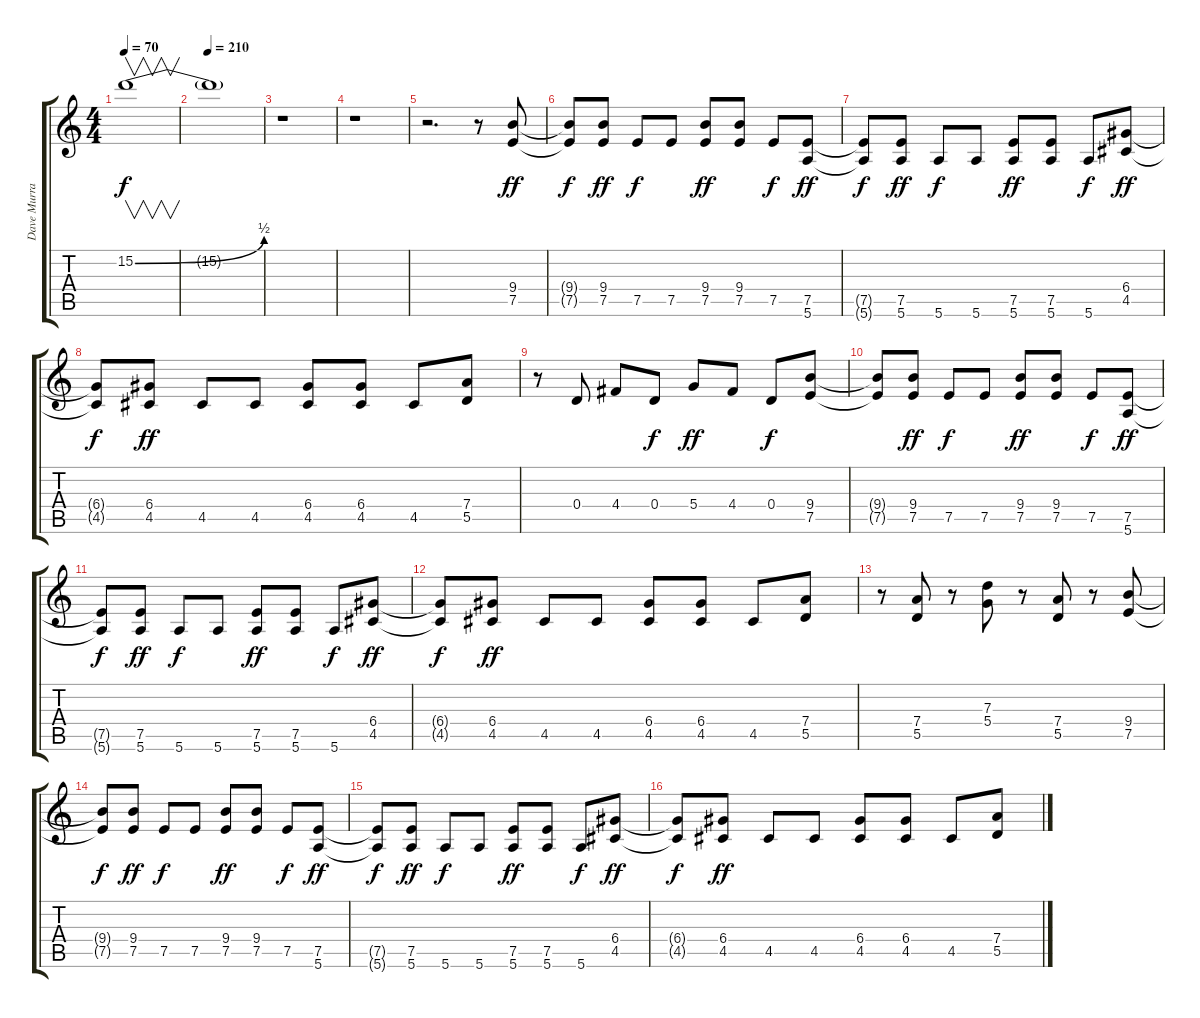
\track ("Dave Murray" "Dave Murra") {instrument distortionguitar}
\staff {score tabs}
\tuning (E4 B3 G3 D3 A2 E2) {hide}
\ts (4 4)
\tempo 70
\clef g2
\ks c
15.2{be (bend 0 0 60 2)}.1{v dy f} |
\tempo 210
15.2{t}.1 |
r.1 |
r.1 |
r.2{d} r.8 (9.4 7.5).8{dy ff} |
(9.4{t} 7.5{t}).8{dy f} (9.4 7.5).8{dy ff} 7.5.8{dy f} 7.5.8 (9.4 7.5).8{dy ff} (9.4 7.5).8 7.5.8{dy f} (7.5 5.6).8{dy ff} |
(7.5{t} 5.6{t}).8{dy f} (7.5 5.6).8{dy ff} 5.6.8{dy f} 5.6.8 (7.5 5.6).8{dy ff} (7.5 5.6).8 5.6.8{dy f} (6.4 4.5).8{dy ff} |
(6.4{t} 4.5{t}).8{dy f} (6.4 4.5).8{dy ff} 4.5.8 4.5.8 (6.4 4.5).8 (6.4 4.5).8 4.5.8 (7.4 5.5).8 |
r.8 0.4.8 4.4.8 0.4.8{dy f} 5.4.8{dy ff} 4.4.8 0.4.8{dy f} (9.4 7.5).8 |
(9.4{t} 7.5{t}).8 (9.4 7.5).8{dy ff} 7.5.8{dy f} 7.5.8 (9.4 7.5).8{dy ff} (9.4 7.5).8 7.5.8{dy f} (7.5 5.6).8{dy ff} |
(7.5{t} 5.6{t}).8{dy f} (7.5 5.6).8{dy ff} 5.6.8{dy f} 5.6.8 (7.5 5.6).8{dy ff} (7.5 5.6).8 5.6.8{dy f} (6.4 4.5).8{dy ff} |
(6.4{t} 4.5{t}).8{dy f} (6.4 4.5).8{dy ff} 4.5.8 4.5.8 (6.4 4.5).8 (6.4 4.5).8 4.5.8 (7.4 5.5).8 |
r.8 (7.4 5.5).8 r.8 (7.3 5.4).8 r.8 (7.4 5.5).8 r.8 (9.4 7.5).8 |
(9.4{t} 7.5{t}).8{dy f} (9.4 7.5).8{dy ff} 7.5.8{dy f} 7.5.8 (9.4 7.5).8{dy ff} (9.4 7.5).8 7.5.8{dy f} (7.5 5.6).8{dy ff} |
(7.5{t} 5.6{t}).8{dy f} (7.5 5.6).8{dy ff} 5.6.8{dy f} 5.6.8 (7.5 5.6).8{dy ff} (7.5 5.6).8 5.6.8{dy f} (6.4 4.5).8{dy ff} |
(6.4{t} 4.5{t}).8{dy f} (6.4 4.5).8{dy ff} 4.5.8 4.5.8 (6.4 4.5).8 (6.4 4.5).8 4.5.8 (7.4 5.5).8
